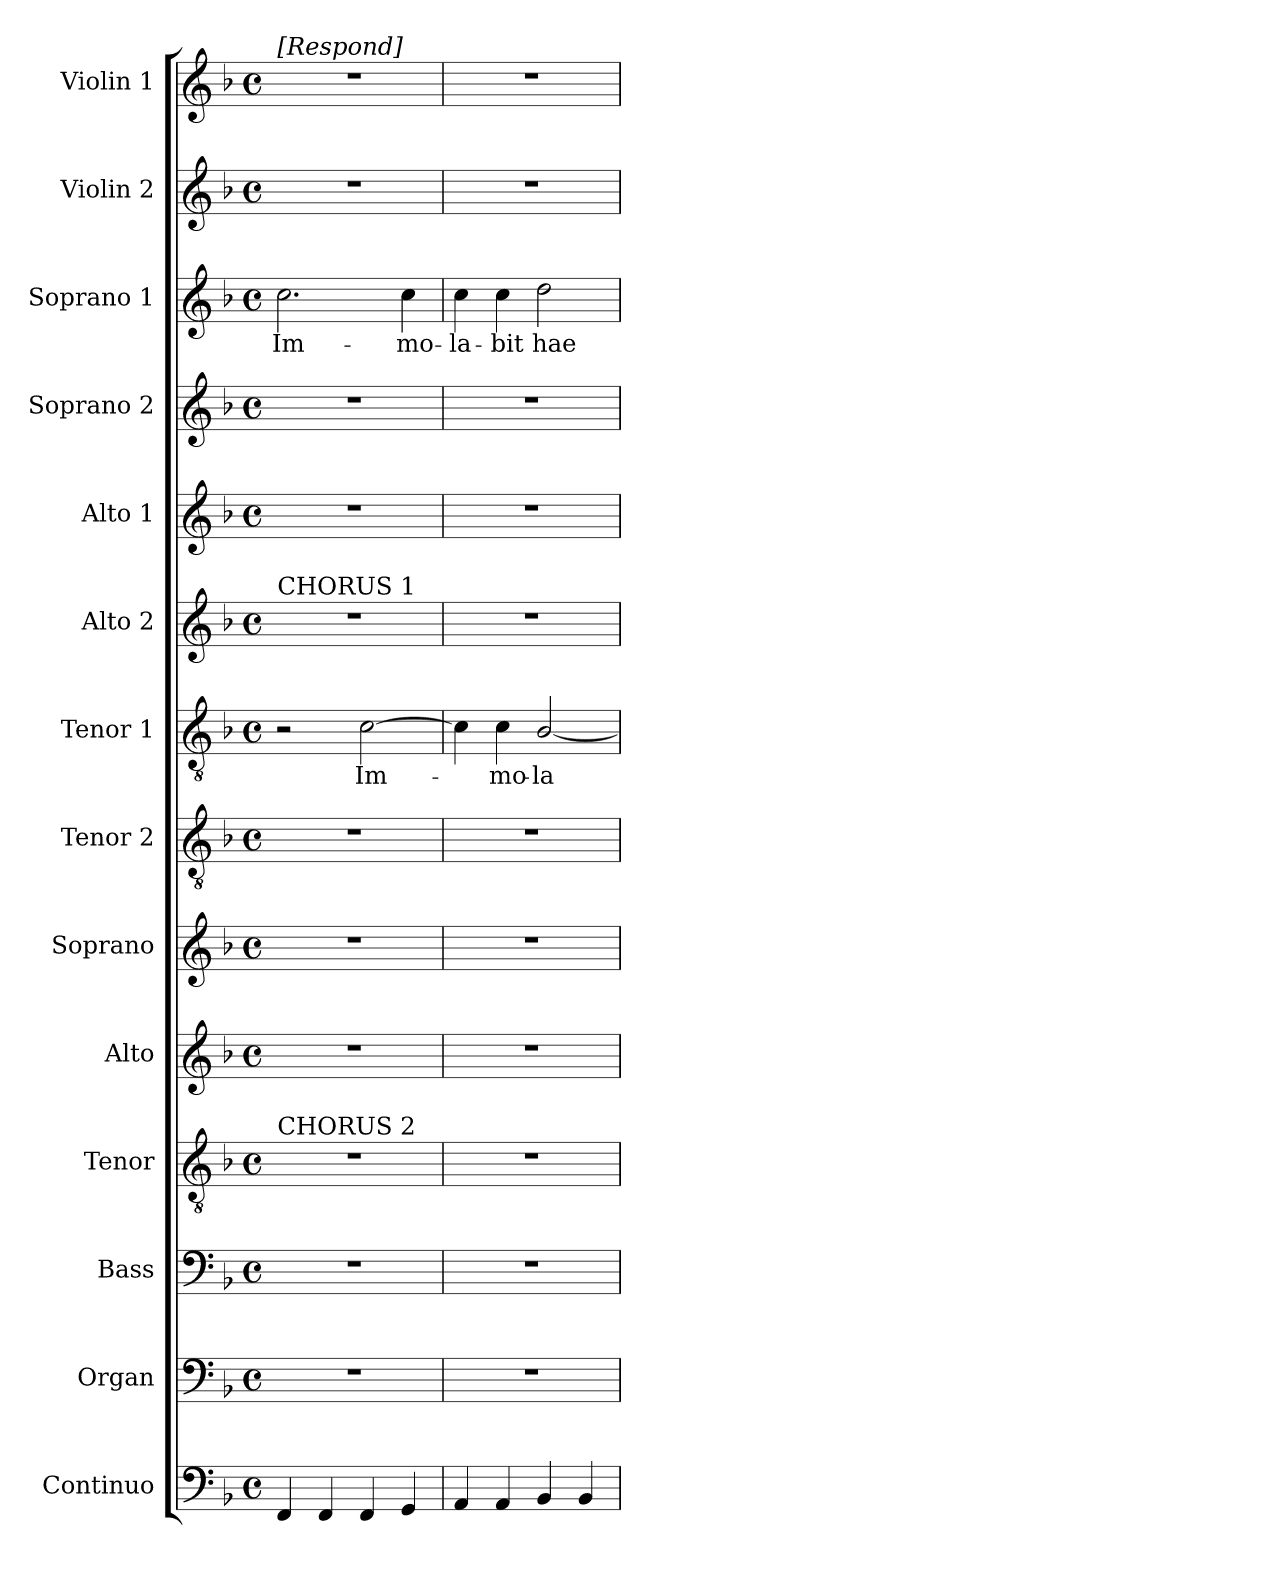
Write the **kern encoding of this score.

**kern	**kern	**kern	**kern	**kern	**kern	**kern	**kern	**text	**kern	**kern	**kern	**kern	**text	**kern	**kern
*part14	*part13	*part12	*part11	*part10	*part9	*part8	*part7	*part7	*part6	*part5	*part4	*part3	*part3	*part2	*part1
*staff14	*staff13	*staff12	*staff11	*staff10	*staff9	*staff8	*staff7	*staff7	*staff6	*staff5	*staff4	*staff3	*staff3	*staff2	*staff1
*I"Continuo	*I"Organ	*I"Bass	*I"Tenor	*I"Alto	*I"Soprano	*I"Tenor 2	*I"Tenor 1	*	*I"Alto 2	*I"Alto 1	*I"Soprano 2	*I"Soprano 1	*	*I"Violin 2	*I"Violin 1
*I'Cont.	*I'Org.	*I'B.	*I'T.	*I'A.	*I'S.	*I'T2.	*I'T1.	*	*I'A2.	*I'A1.	*I'S2.	*I'S1.	*	*I'Vln. 2	*I'Vln. 1
!!LO:PB:g=z
*clefF4	*clefF4	*clefF4	*clefGv2	*clefG2	*clefG2	*clefGv2	*clefGv2	*	*clefG2	*clefG2	*clefG2	*clefG2	*	*clefG2	*clefG2
*	*	*	*ITrd7c12	*	*	*ITrd7c12	*ITrd7c12	*	*	*	*	*	*	*	*
*k[b-]	*k[b-]	*k[b-]	*k[b-]	*k[b-]	*k[b-]	*k[b-]	*k[b-]	*	*k[b-]	*k[b-]	*k[b-]	*k[b-]	*	*k[b-]	*k[b-]
*F:	*F:	*F:	*F:	*F:	*F:	*F:	*F:	*	*F:	*F:	*F:	*F:	*	*F:	*F:
*M4/4	*M4/4	*M4/4	*M4/4	*M4/4	*M4/4	*M4/4	*M4/4	*	*M4/4	*M4/4	*M4/4	*M4/4	*	*M4/4	*M4/4
*met(c)	*met(c)	*met(c)	*met(c)	*met(c)	*met(c)	*met(c)	*met(c)	*	*met(c)	*met(c)	*met(c)	*met(c)	*	*met(c)	*met(c)
=1	=1	=1	=1	=1	=1	=1	=1	=1	=1	=1	=1	=1	=1	=1	=1
!	!	!	!	!	!	!	!	!	!	!	!	!	!	!	!LO:TX:a:t=[Respond]
!	!	!	!	!	!	!	!	!	!LO:TX:a:t=CHORUS 1	!	!	!	!	!	!
!	!	!	!LO:TX:a:t=CHORUS 2	!	!	!	!	!	!	!	!	!	!	!	!
!	!	!	!	!	!	!	!	!	!	!	!	!	!LO:LY:b:color=#000000	!	!
4FFi/	1r	1r	1r	1r	1r	1r	2r	.	1r	1r	1r	2.cci\	Im-	1r	1r
4FFi/	.	.	.	.	.	.	.	.	.	.	.	.	.	.	.
!	!	!	!	!	!	!	!	!LO:LY:b:color=#000000	!	!	!	!	!	!	!
4FFi/	.	.	.	.	.	.	[2Ci\	Im-	.	.	.	.	.	.	.
!	!	!	!	!	!	!	!	!	!	!	!	!	!LO:LY:b:color=#000000	!	!
4GGi/	.	.	.	.	.	.	.	.	.	.	.	4cci\	-mo-	.	.
=2	=2	=2	=2	=2	=2	=2	=2	=2	=2	=2	=2	=2	=2	=2	=2
!	!	!	!	!	!	!	!	!	!	!	!	!	!LO:LY:b:color=#000000	!	!
4AAi/	1r	1r	1r	1r	1r	1r	4Ci\]	.	1r	1r	1r	4cci\	-la-	1r	1r
!	!	!	!	!	!	!	!	!LO:LY:b:color=#000000	!	!	!	!	!	!	!
!	!	!	!	!	!	!	!	!	!	!	!	!	!LO:LY:b:color=#000000	!	!
4AAi/	.	.	.	.	.	.	4Ci\	-mo-	.	.	.	4cci\	-bit	.	.
!	!	!	!	!	!	!	!	!LO:LY:b:color=#000000	!	!	!	!	!	!	!
!	!	!	!	!	!	!	!	!	!	!	!	!	!LO:LY:b:color=#000000	!	!
4BB-i/	.	.	.	.	.	.	[2BB-i/	-la-	.	.	.	2ddi\	hae-	.	.
4BB-i/	.	.	.	.	.	.	.	.	.	.	.	.	.	.	.
=	=	=	=	=	=	=	=	=	=	=	=	=	=	=	=
*-	*-	*-	*-	*-	*-	*-	*-	*-	*-	*-	*-	*-	*-	*-	*-
